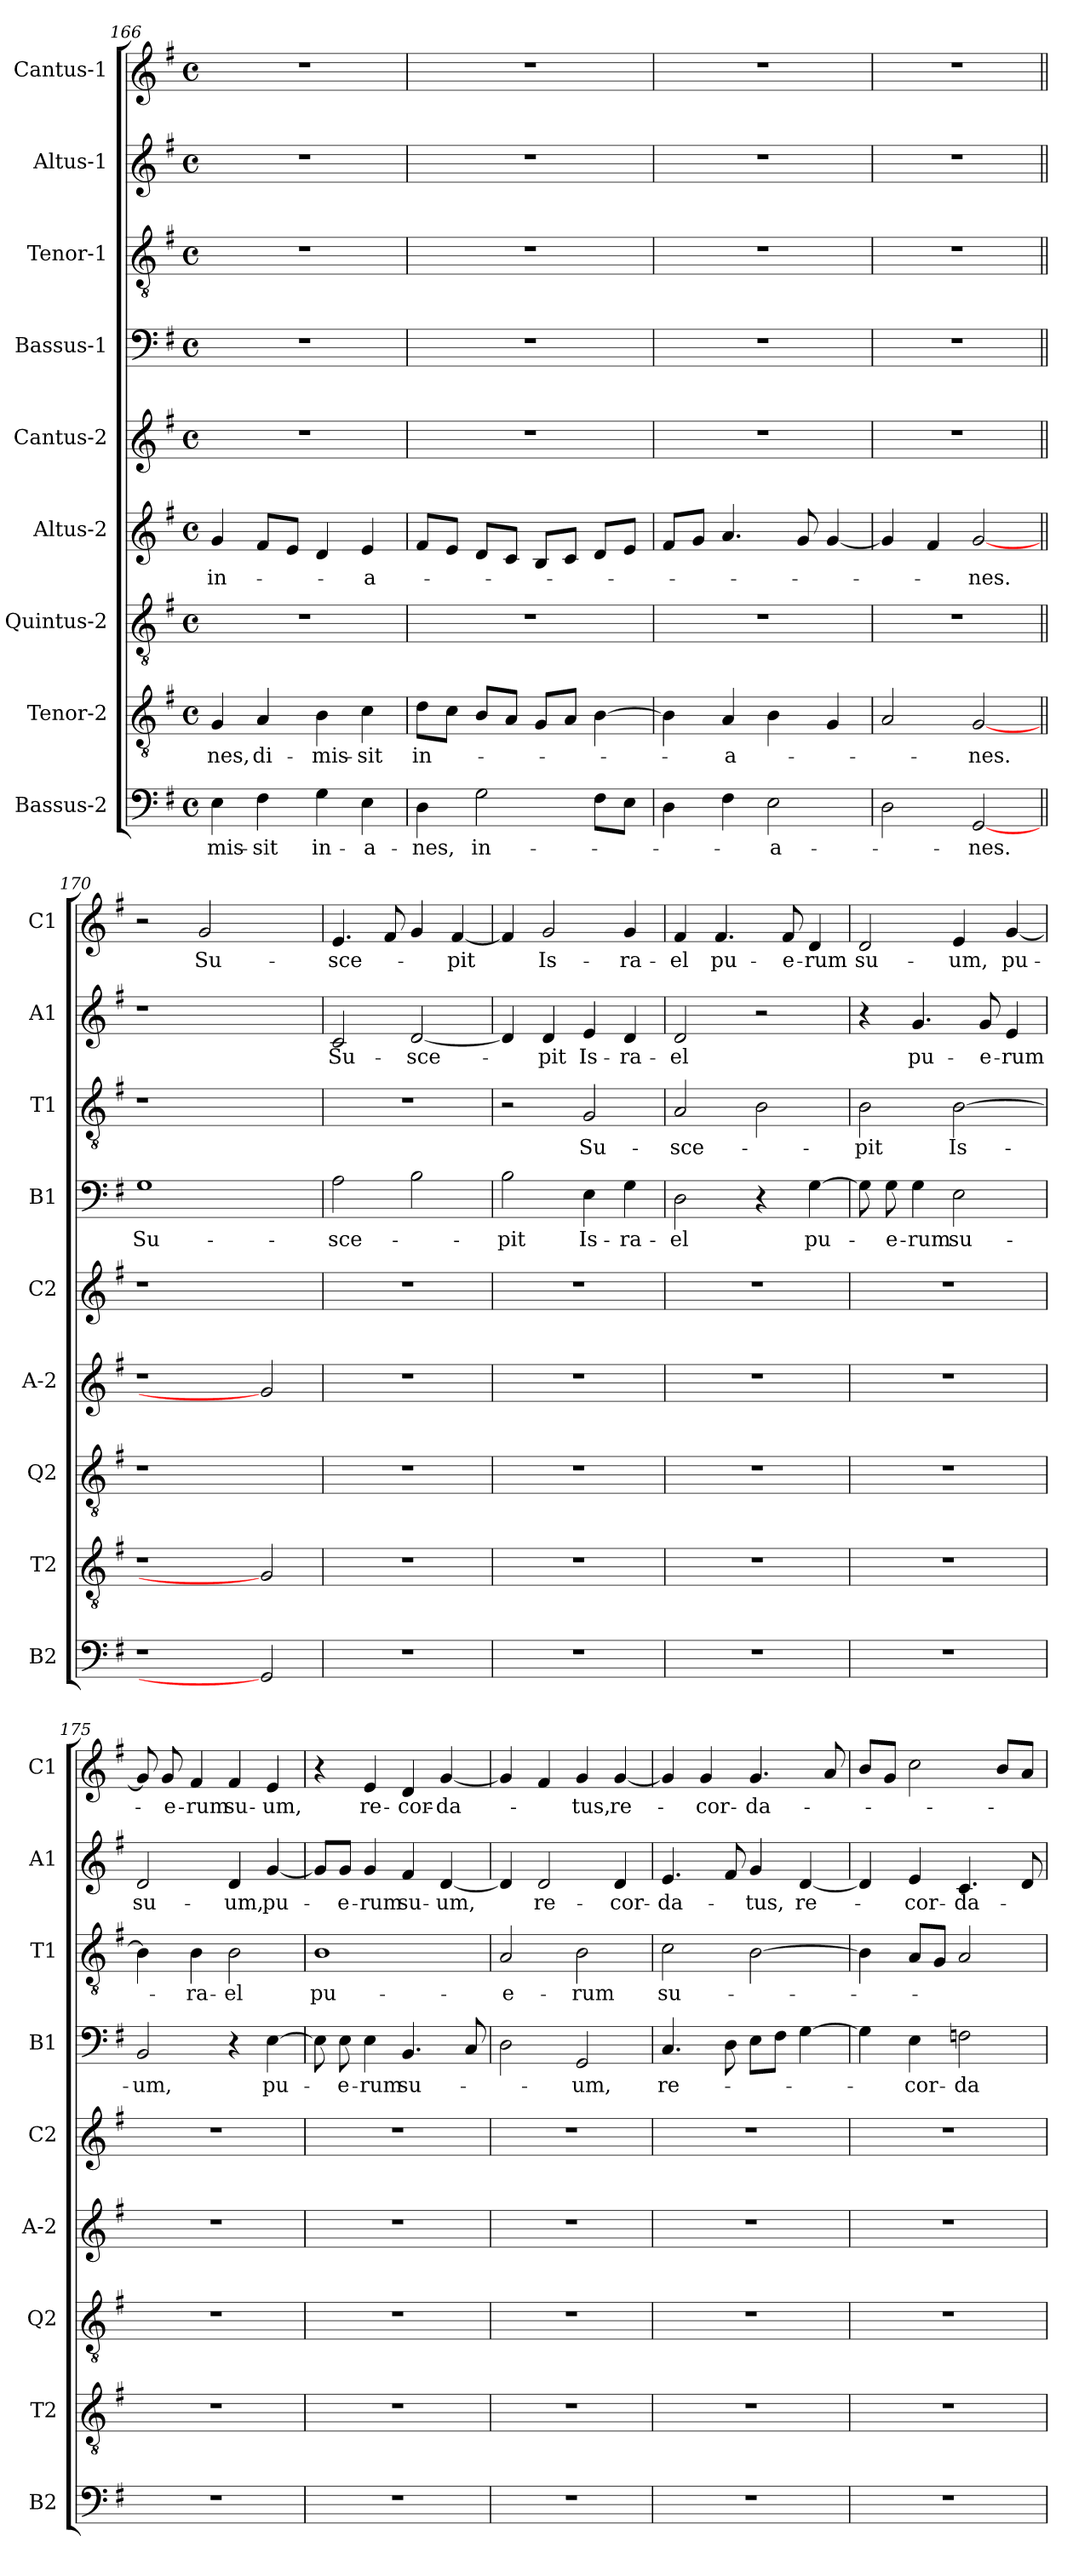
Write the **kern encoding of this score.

**kern	**text	**kern	**text	**kern	**kern	**text	**kern	**kern	**text	**kern	**text	**kern	**text	**kern	**text
*part9	*part9	*part8	*part8	*part7	*part6	*part6	*part5	*part4	*part4	*part3	*part3	*part2	*part2	*part1	*part1
*staff9	*staff9	*staff8	*staff8	*staff7	*staff6	*staff6	*staff5	*staff4	*staff4	*staff3	*staff3	*staff2	*staff2	*staff1	*staff1
*I"Bassus-2	*	*I"Tenor-2	*	*I"Quintus-2	*I"Altus-2	*	*I"Cantus-2	*I"Bassus-1	*	*I"Tenor-1	*	*I"Altus-1	*	*I"Cantus-1	*
*I'B2	*	*I'T2	*	*I'Q2	*I'A-2	*	*I'C2	*I'B1	*	*I'T1	*	*I'A1	*	*I'C1	*
*clefF4	*	*clefGv2	*	*clefGv2	*clefG2	*	*clefG2	*clefF4	*	*clefGv2	*	*clefG2	*	*clefG2	*
*k[f#]	*	*k[f#]	*	*k[f#]	*k[f#]	*	*k[f#]	*k[f#]	*	*k[f#]	*	*k[f#]	*	*k[f#]	*
*G:	*	*G:	*	*G:	*G:	*	*G:	*G:	*	*G:	*	*G:	*	*G:	*
*M4/4	*	*M4/4	*	*M4/4	*M4/4	*	*M4/4	*M4/4	*	*M4/4	*	*M4/4	*	*M4/4	*
*met(c)	*	*met(c)	*	*met(c)	*met(c)	*	*met(c)	*met(c)	*	*met(c)	*	*met(c)	*	*met(c)	*
=166	=166	=166	=166	=166	=166	=166	=166	=166	=166	=166	=166	=166	=166	=166	=166
!	!LO:LY:b	!	!LO:LY:b	!	!	!LO:LY:b	!	!	!	!	!	!	!	!	!
4E\	-mis-	4G/	-nes,	1r	4g/	in-	1r	1r	.	1r	.	1r	.	1r	.
!	!LO:LY:b	!	!LO:LY:b	!	!	!	!	!	!	!	!	!	!	!	!
4F#\	-sit	4A/	di-	.	8f#/L	.	.	.	.	.	.	.	.	.	.
.	.	.	.	.	8e/J	.	.	.	.	.	.	.	.	.	.
!	!LO:LY:b	!	!LO:LY:b	!	!	!	!	!	!	!	!	!	!	!	!
4G\	in-	4B\	-mis-	.	4d/	.	.	.	.	.	.	.	.	.	.
!	!LO:LY:b	!	!LO:LY:b	!	!	!LO:LY:b	!	!	!	!	!	!	!	!	!
4E\	-a-	4c\	-sit	.	4e/	-a-	.	.	.	.	.	.	.	.	.
=167	=167	=167	=167	=167	=167	=167	=167	=167	=167	=167	=167	=167	=167	=167	=167
!	!LO:LY:b	!	!LO:LY:b	!	!	!	!	!	!	!	!	!	!	!	!
4D\	-nes,	8d\L	in-	1r	8f#/L	.	1r	1r	.	1r	.	1r	.	1r	.
.	.	8c\J	.	.	8e/J	.	.	.	.	.	.	.	.	.	.
!	!LO:LY:b	!	!	!	!	!	!	!	!	!	!	!	!	!	!
2G\	in-	8B/L	.	.	8d/L	.	.	.	.	.	.	.	.	.	.
.	.	8A/J	.	.	8c/J	.	.	.	.	.	.	.	.	.	.
.	.	8G/L	.	.	8B/L	.	.	.	.	.	.	.	.	.	.
.	.	8A/J	.	.	8c/J	.	.	.	.	.	.	.	.	.	.
8F#\L	.	[4B\	.	.	8d/L	.	.	.	.	.	.	.	.	.	.
8E\J	.	.	.	.	8e/J	.	.	.	.	.	.	.	.	.	.
=168	=168	=168	=168	=168	=168	=168	=168	=168	=168	=168	=168	=168	=168	=168	=168
4D\	.	4B\]	.	1r	8f#/L	.	1r	1r	.	1r	.	1r	.	1r	.
.	.	.	.	.	8g/J	.	.	.	.	.	.	.	.	.	.
!	!	!	!LO:LY:b	!	!	!	!	!	!	!	!	!	!	!	!
4F#\	.	4A/	-a-	.	4.a/	.	.	.	.	.	.	.	.	.	.
!	!LO:LY:b	!	!	!	!	!	!	!	!	!	!	!	!	!	!
2E\	-a-	4B\	.	.	.	.	.	.	.	.	.	.	.	.	.
.	.	.	.	.	8g/	.	.	.	.	.	.	.	.	.	.
.	.	4G/	.	.	[4g/	.	.	.	.	.	.	.	.	.	.
=169	=169	=169	=169	=169	=169	=169	=169	=169	=169	=169	=169	=169	=169	=169	=169
2D\	.	2A/	.	1r	4g/]	.	1r	1r	.	1r	.	1r	.	1r	.
.	.	.	.	.	4f#/	.	.	.	.	.	.	.	.	.	.
!	!LO:LY:b	!	!LO:LY:b	!	!	!LO:LY:b	!	!	!	!	!	!	!	!	!
[2GG	-nes.	[2G	-nes.	.	[2g	-nes.	.	.	.	.	.	.	.	.	.
!!LO:LB:g=z
=170||	=170||	=170||	=170||	=170||	=170||	=170||	=170||	=170||	=170||	=170||	=170||	=170||	=170||	=170||	=170||
!	!	!	!	!	!	!	!	!	!LO:LY:b	!	!	!	!	!	!
1r	.	1r	.	1r	1r	.	1r	1G	Su-	1r	.	1r	.	2r	.
!	!	!	!	!	!	!	!	!	!	!	!	!	!	!	!LO:LY:b
.	.	.	.	.	.	.	.	.	.	.	.	.	.	2g/	Su-
2GG]	.	2G]	.	2ryy	2g]	.	2ryy	2ryy	.	2ryy	.	2ryy	.	2ryy	.
=171	=171	=171	=171	=171	=171	=171	=171	=171	=171	=171	=171	=171	=171	=171	=171
!	!	!	!	!	!	!	!	!	!LO:LY:b	!	!	!	!LO:LY:b	!	!LO:LY:b
1r	.	1r	.	1r	1r	.	1r	2A\	-sce-	1r	.	2c/	Su-	4.e/	-sce-
.	.	.	.	.	.	.	.	.	.	.	.	.	.	8f#/	.
!	!	!	!	!	!	!	!	!	!	!	!	!	!LO:LY:b	!	!
.	.	.	.	.	.	.	.	2B\	.	.	.	[2d/	-sce-	4g/	.
!	!	!	!	!	!	!	!	!	!	!	!	!	!	!	!LO:LY:b
.	.	.	.	.	.	.	.	.	.	.	.	.	.	[4f#/	-pit
=172	=172	=172	=172	=172	=172	=172	=172	=172	=172	=172	=172	=172	=172	=172	=172
!	!	!	!	!	!	!	!	!	!LO:LY:b	!	!	!	!	!	!
1r	.	1r	.	1r	1r	.	1r	2B\	-pit	2r	.	4d/]	.	4f#/]	.
!	!	!	!	!	!	!	!	!	!	!	!	!	!LO:LY:b	!	!LO:LY:b
.	.	.	.	.	.	.	.	.	.	.	.	4d/	-pit	2g/	Is-
!	!	!	!	!	!	!	!	!	!LO:LY:b	!	!LO:LY:b	!	!LO:LY:b	!	!
.	.	.	.	.	.	.	.	4E\	Is-	2G/	Su-	4e/	Is-	.	.
!	!	!	!	!	!	!	!	!	!LO:LY:b	!	!	!	!LO:LY:b	!	!LO:LY:b
.	.	.	.	.	.	.	.	4G\	-ra-	.	.	4d/	-ra-	4g/	-ra-
=173	=173	=173	=173	=173	=173	=173	=173	=173	=173	=173	=173	=173	=173	=173	=173
!	!	!	!	!	!	!	!	!	!LO:LY:b	!	!LO:LY:b	!	!LO:LY:b	!	!LO:LY:b
1r	.	1r	.	1r	1r	.	1r	2D\	-el	2A/	-sce-	2d/	-el	4f#/	-el
!	!	!	!	!	!	!	!	!	!	!	!	!	!	!	!LO:LY:b
.	.	.	.	.	.	.	.	.	.	.	.	.	.	4.f#/	pu-
.	.	.	.	.	.	.	.	4r	.	2B\	.	2r	.	.	.
!	!	!	!	!	!	!	!	!	!	!	!	!	!	!	!LO:LY:b
.	.	.	.	.	.	.	.	.	.	.	.	.	.	8f#/	-e-
!	!	!	!	!	!	!	!	!	!LO:LY:b	!	!	!	!	!	!LO:LY:b
.	.	.	.	.	.	.	.	[4G\	pu-	.	.	.	.	4d/	-rum
=174	=174	=174	=174	=174	=174	=174	=174	=174	=174	=174	=174	=174	=174	=174	=174
!	!	!	!	!	!	!	!	!	!	!	!LO:LY:b	!	!	!	!LO:LY:b
1r	.	1r	.	1r	1r	.	1r	8G\]	.	2B\	-pit	4r	.	2d/	su-
!	!	!	!	!	!	!	!	!	!LO:LY:b	!	!	!	!	!	!
.	.	.	.	.	.	.	.	8G\	-e-	.	.	.	.	.	.
!	!	!	!	!	!	!	!	!	!LO:LY:b	!	!	!	!LO:LY:b	!	!
.	.	.	.	.	.	.	.	4G\	-rum	.	.	4.g/	pu-	.	.
!	!	!	!	!	!	!	!	!	!LO:LY:b	!	!LO:LY:b	!	!	!	!LO:LY:b
.	.	.	.	.	.	.	.	2E\	su-	[2B\	Is-	.	.	4e/	-um,
!	!	!	!	!	!	!	!	!	!	!	!	!	!LO:LY:b	!	!
.	.	.	.	.	.	.	.	.	.	.	.	8g/	-e-	.	.
!	!	!	!	!	!	!	!	!	!	!	!	!	!LO:LY:b	!	!LO:LY:b
.	.	.	.	.	.	.	.	.	.	.	.	4e/	-rum	[4g/	pu-
!!LO:PB:g=z
=175	=175	=175	=175	=175	=175	=175	=175	=175	=175	=175	=175	=175	=175	=175	=175
!	!	!	!	!	!	!	!	!	!LO:LY:b	!	!	!	!LO:LY:b	!	!
1r	.	1r	.	1r	1r	.	1r	2BB/	-um,	4B\]	.	2d/	su-	8g/]	.
!	!	!	!	!	!	!	!	!	!	!	!	!	!	!	!LO:LY:b
.	.	.	.	.	.	.	.	.	.	.	.	.	.	8g/	-e-
!	!	!	!	!	!	!	!	!	!	!	!LO:LY:b	!	!	!	!LO:LY:b
.	.	.	.	.	.	.	.	.	.	4B\	-ra-	.	.	4f#/	-rum
!	!	!	!	!	!	!	!	!	!	!	!LO:LY:b	!	!LO:LY:b	!	!LO:LY:b
.	.	.	.	.	.	.	.	4r	.	2B\	-el	4d/	-um,	4f#/	su-
!	!	!	!	!	!	!	!	!	!LO:LY:b	!	!	!	!LO:LY:b	!	!LO:LY:b
.	.	.	.	.	.	.	.	[4E\	pu-	.	.	[4g/	pu-	4e/	-um,
=176	=176	=176	=176	=176	=176	=176	=176	=176	=176	=176	=176	=176	=176	=176	=176
!	!	!	!	!	!	!	!	!	!	!	!LO:LY:b	!	!	!	!
1r	.	1r	.	1r	1r	.	1r	8E\]	.	1B	pu-	8g/L]	.	4r	.
!	!	!	!	!	!	!	!	!	!LO:LY:b	!	!	!	!LO:LY:b	!	!
.	.	.	.	.	.	.	.	8E\	-e-	.	.	8g/J	-e-	.	.
!	!	!	!	!	!	!	!	!	!LO:LY:b	!	!	!	!LO:LY:b	!	!LO:LY:b
.	.	.	.	.	.	.	.	4E\	-rum	.	.	4g/	-rum	4e/	re-
!	!	!	!	!	!	!	!	!	!LO:LY:b	!	!	!	!LO:LY:b	!	!LO:LY:b
.	.	.	.	.	.	.	.	4.BB/	su-	.	.	4f#/	su-	4d/	-cor-
!	!	!	!	!	!	!	!	!	!	!	!	!	!LO:LY:b	!	!LO:LY:b
.	.	.	.	.	.	.	.	.	.	.	.	[4d/	-um,	[4g/	-da-
.	.	.	.	.	.	.	.	8C/	.	.	.	.	.	.	.
=177	=177	=177	=177	=177	=177	=177	=177	=177	=177	=177	=177	=177	=177	=177	=177
!	!	!	!	!	!	!	!	!	!	!	!LO:LY:b	!	!	!	!
1r	.	1r	.	1r	1r	.	1r	2D\	.	2A/	-e-	4d/]	.	4g/]	.
!	!	!	!	!	!	!	!	!	!	!	!	!	!LO:LY:b	!	!
.	.	.	.	.	.	.	.	.	.	.	.	2d/	re-	4f#/	.
!	!	!	!	!	!	!	!	!	!LO:LY:b	!	!LO:LY:b	!	!	!	!LO:LY:b
.	.	.	.	.	.	.	.	2GG/	-um,	2B\	-rum	.	.	4g/	-tus,
!	!	!	!	!	!	!	!	!	!	!	!	!	!LO:LY:b	!	!LO:LY:b
.	.	.	.	.	.	.	.	.	.	.	.	4d/	-cor-	[4g/	re-
=178	=178	=178	=178	=178	=178	=178	=178	=178	=178	=178	=178	=178	=178	=178	=178
!	!	!	!	!	!	!	!	!	!LO:LY:b	!	!LO:LY:b	!	!LO:LY:b	!	!
1r	.	1r	.	1r	1r	.	1r	4.C/	re-	2c\	su-	4.e/	-da-	4g/]	.
!	!	!	!	!	!	!	!	!	!	!	!	!	!	!	!LO:LY:b
.	.	.	.	.	.	.	.	.	.	.	.	.	.	4g/	-cor-
.	.	.	.	.	.	.	.	8D\	.	.	.	8f#/	.	.	.
!	!	!	!	!	!	!	!	!	!	!	!	!	!LO:LY:b	!	!LO:LY:b
.	.	.	.	.	.	.	.	8E\L	.	[2B\	.	4g/	-tus,	4.g/	-da-
.	.	.	.	.	.	.	.	8F#\J	.	.	.	.	.	.	.
!	!	!	!	!	!	!	!	!	!	!	!	!	!LO:LY:b	!	!
.	.	.	.	.	.	.	.	[4G\	.	.	.	[4d/	re-	.	.
.	.	.	.	.	.	.	.	.	.	.	.	.	.	8a/	.
=179	=179	=179	=179	=179	=179	=179	=179	=179	=179	=179	=179	=179	=179	=179	=179
1r	.	1r	.	1r	1r	.	1r	4G\]	.	4B\]	.	4d/]	.	8b/L	.
.	.	.	.	.	.	.	.	.	.	.	.	.	.	8g/J	.
!	!	!	!	!	!	!	!	!	!LO:LY:b	!	!	!	!LO:LY:b	!	!
.	.	.	.	.	.	.	.	4E\	-cor-	8A/L	.	4e/	-cor-	2cc\	.
.	.	.	.	.	.	.	.	.	.	8G/J	.	.	.	.	.
!	!	!	!	!	!	!	!	!	!LO:LY:b	!	!	!	!LO:LY:b	!	!
.	.	.	.	.	.	.	.	2Fn\	-da-	2A/	.	4.c/	-da-	.	.
.	.	.	.	.	.	.	.	.	.	.	.	.	.	8b/L	.
.	.	.	.	.	.	.	.	.	.	.	.	8d/	.	8a/J	.
=	=	=	=	=	=	=	=	=	=	=	=	=	=	=	=
*-	*-	*-	*-	*-	*-	*-	*-	*-	*-	*-	*-	*-	*-	*-	*-
